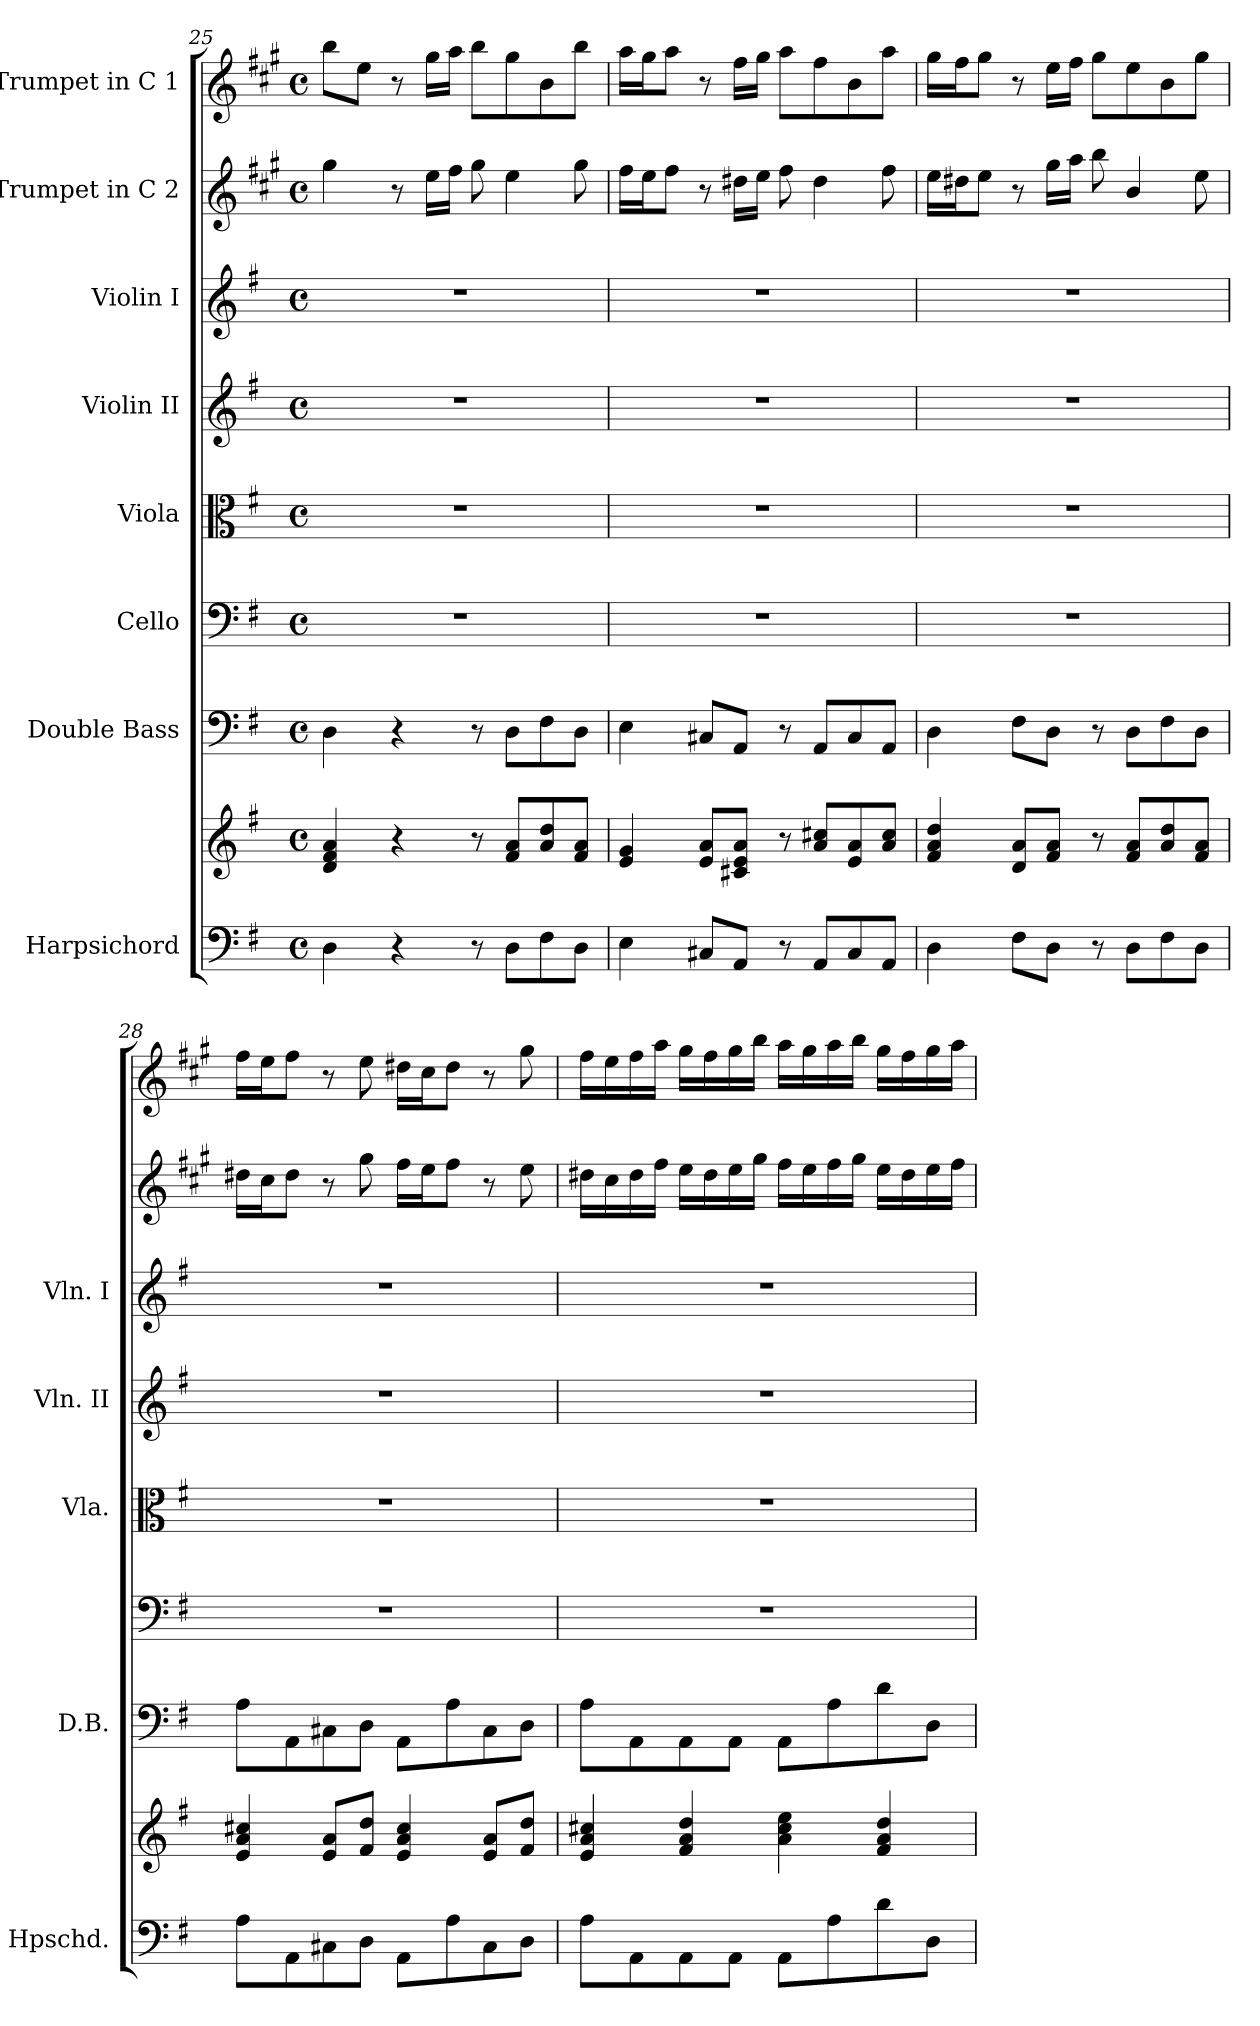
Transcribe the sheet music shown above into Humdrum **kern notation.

**kern	**kern	**kern	**kern	**kern	**kern	**kern	**kern	**kern
*part8	*part8	*part7	*part6	*part5	*part4	*part3	*part2	*part1
*staff9	*staff8	*staff7	*staff6	*staff5	*staff4	*staff3	*staff2	*staff1
*I"Harpsichord	*	*I"Double Bass	*I"Cello	*I"Viola	*I"Violin II	*I"Violin I	*I"Trumpet in C 2	*I"Trumpet in C 1
*I'Hpschd.	*	*I'D.B.	*	*I'Vla.	*I'Vln. II	*I'Vln. I	*	*
!!LO:PB:g=z
*clefF4	*clefG2	*clefF4	*clefF4	*clefC3	*clefG2	*clefG2	*clefG2	*clefG2
*	*	*ITrd7c12	*	*	*	*	*ITrd1c2	*ITrd1c2
*k[f#]	*k[f#]	*k[f#]	*k[f#]	*k[f#]	*k[f#]	*k[f#]	*k[f#]	*k[f#]
*G:	*G:	*G:	*G:	*G:	*G:	*G:	*G:	*G:
*M4/4	*M4/4	*M4/4	*M4/4	*M4/4	*M4/4	*M4/4	*M4/4	*M4/4
*met(c)	*met(c)	*met(c)	*met(c)	*met(c)	*met(c)	*met(c)	*met(c)	*met(c)
=25	=25	=25	=25	=25	=25	=25	=25	=25
4D\	4d/ 4f#/ 4a/	4DD\	1r	1r	1r	1r	4ff#\	8aa\L
.	.	.	.	.	.	.	.	8dd\J
4r	4r	4r	.	.	.	.	8r	8r
.	.	.	.	.	.	.	16dd\LL	16ff#\LL
.	.	.	.	.	.	.	16ee\JJ	16gg\JJ
8r	8r	8r	.	.	.	.	8ff#\	8aa\L
8D\L	8f#/ 8a/L	8DD\L	.	.	.	.	4dd\	8ff#\
8F#\	8a/ 8dd/	8FF#\	.	.	.	.	.	8a\
8D\J	8f#/ 8a/J	8DD\J	.	.	.	.	8ff#\	8aa\J
=26	=26	=26	=26	=26	=26	=26	=26	=26
4E\	4e/ 4g/	4EE\	1r	1r	1r	1r	16ee\LL	16gg\LL
.	.	.	.	.	.	.	16dd\J	16ff#\J
.	.	.	.	.	.	.	8ee\J	8gg\J
8C#X/L	8e/ 8a/L	8CC#X/L	.	.	.	.	8r	8r
8AA/J	8c#X/ 8e/ 8a/J	8AAA/J	.	.	.	.	16cc#X\LL	16ee\LL
.	.	.	.	.	.	.	16dd\JJ	16ff#\JJ
8r	8r	8r	.	.	.	.	8ee\	8gg\L
8AA/L	8a/ 8cc#X/L	8AAA/L	.	.	.	.	4cc#\	8ee\
8C#/	8e/ 8a/	8CC#/	.	.	.	.	.	8a\
8AA/J	8a/ 8cc#/J	8AAA/J	.	.	.	.	8ee\	8gg\J
=27	=27	=27	=27	=27	=27	=27	=27	=27
4D\	4f#/ 4a/ 4dd/	4DD\	1r	1r	1r	1r	16dd\LL	16ff#\LL
.	.	.	.	.	.	.	16cc#X\J	16ee\J
.	.	.	.	.	.	.	8dd\J	8ff#\J
8F#\L	8d/ 8a/L	8FF#\L	.	.	.	.	8r	8r
8D\J	8f#/ 8a/J	8DD\J	.	.	.	.	16ff#\LL	16dd\LL
.	.	.	.	.	.	.	16gg\JJ	16ee\JJ
8r	8r	8r	.	.	.	.	8aa\	8ff#\L
8D\L	8f#/ 8a/L	8DD\L	.	.	.	.	4a/	8dd\
8F#\	8a/ 8dd/	8FF#\	.	.	.	.	.	8a\
8D\J	8f#/ 8a/J	8DD\J	.	.	.	.	8dd\	8ff#\J
!!LO:PB:g=z
=28	=28	=28	=28	=28	=28	=28	=28	=28
8A\L	4e/ 4a/ 4cc#X/	8AA\L	1r	1r	1r	1r	16cc#X\LL	16ee\LL
.	.	.	.	.	.	.	16b\J	16dd\J
8AA\	.	8AAA\	.	.	.	.	8cc#\J	8ee\J
8C#X\	8e/ 8a/L	8CC#X\	.	.	.	.	8r	8r
8D\J	8f#/ 8dd/J	8DD\J	.	.	.	.	8ff#\	8dd\
8AA\L	4e/ 4a/ 4cc#/	8AAA\L	.	.	.	.	16ee\LL	16cc#X\LL
.	.	.	.	.	.	.	16dd\J	16b\J
8A\	.	8AA\	.	.	.	.	8ee\J	8cc#\J
8C#\	8e/ 8a/L	8CC#\	.	.	.	.	8r	8r
8D\J	8f#/ 8dd/J	8DD\J	.	.	.	.	8dd\	8ff#\
!!LO:PB:g=z
=29	=29	=29	=29	=29	=29	=29	=29	=29
8A\L	4e/ 4a/ 4cc#X/	8AA\L	1r	1r	1r	1r	16cc#X\LL	16ee\LL
.	.	.	.	.	.	.	16b\	16dd\
8AA\	.	8AAA\	.	.	.	.	16cc#\	16ee\
.	.	.	.	.	.	.	16ee\JJ	16gg\JJ
8AA\	4f#/ 4a/ 4dd/	8AAA\	.	.	.	.	16dd\LL	16ff#\LL
.	.	.	.	.	.	.	16cc#\	16ee\
8AA\J	.	8AAA\J	.	.	.	.	16dd\	16ff#\
.	.	.	.	.	.	.	16ff#\JJ	16aa\JJ
8AA\L	4a\ 4cc#\ 4ee\	8AAA\L	.	.	.	.	16ee\LL	16gg\LL
.	.	.	.	.	.	.	16dd\	16ff#\
8A\	.	8AA\	.	.	.	.	16ee\	16gg\
.	.	.	.	.	.	.	16ff#\JJ	16aa\JJ
8d\	4f#/ 4a/ 4dd/	8D\	.	.	.	.	16dd\LL	16ff#\LL
.	.	.	.	.	.	.	16cc#\	16ee\
8D\J	.	8DD\J	.	.	.	.	16dd\	16ff#\
.	.	.	.	.	.	.	16ee\JJ	16gg\JJ
=	=	=	=	=	=	=	=	=
*-	*-	*-	*-	*-	*-	*-	*-	*-
